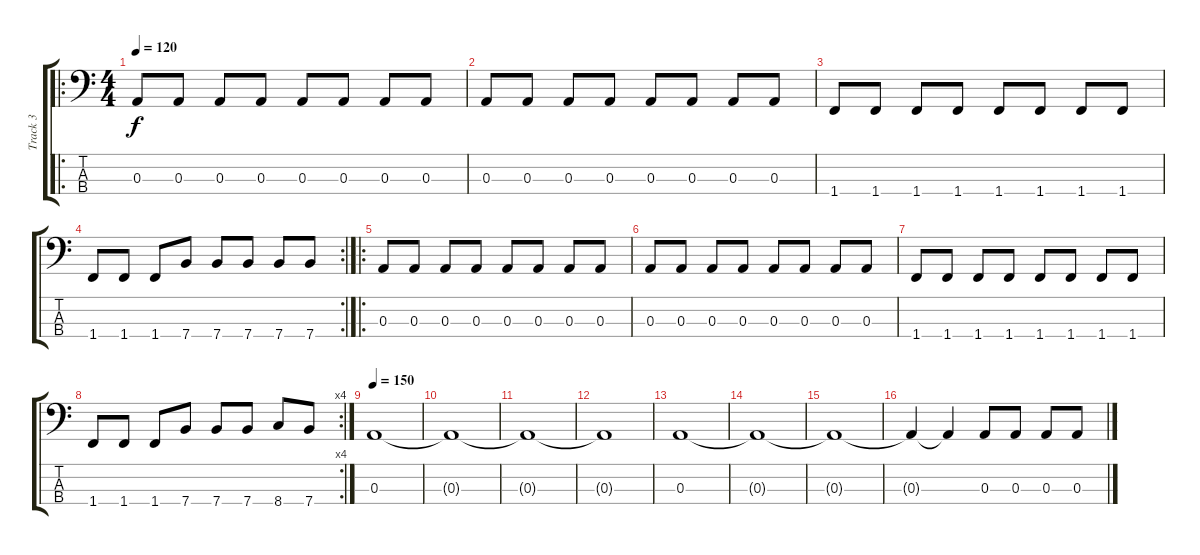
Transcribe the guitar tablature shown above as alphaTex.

\track ("Track 3" "Track 3") {instrument electricbassfinger}
\staff {score tabs}
\tuning (G2 D2 A1 E1) {hide}
\ro
\ts (4 4)
\tempo 120
\clef f4
\ks c
0.3.8{dy f} 0.3.8 0.3.8 0.3.8 0.3.8 0.3.8 0.3.8 0.3.8 |
0.3.8 0.3.8 0.3.8 0.3.8 0.3.8 0.3.8 0.3.8 0.3.8 |
1.4.8 1.4.8 1.4.8 1.4.8 1.4.8 1.4.8 1.4.8 1.4.8 |
\rc 2
1.4.8 1.4.8 1.4.8 7.4.8 7.4.8 7.4.8 7.4.8 7.4.8 |
\ro
0.3.8 0.3.8 0.3.8 0.3.8 0.3.8 0.3.8 0.3.8 0.3.8 |
0.3.8 0.3.8 0.3.8 0.3.8 0.3.8 0.3.8 0.3.8 0.3.8 |
1.4.8 1.4.8 1.4.8 1.4.8 1.4.8 1.4.8 1.4.8 1.4.8 |
\rc 4
1.4.8 1.4.8 1.4.8 7.4.8 7.4.8 7.4.8 8.4.8 7.4.8 |
\tempo 150
0.3.1 |
0.3{t}.1 |
0.3{t}.1 |
0.3{t}.1 |
0.3.1 |
0.3{t}.1 |
0.3{t}.1 |
0.3{t}.4 0.3{t}.4 0.3.8 0.3.8 0.3.8 0.3.8
